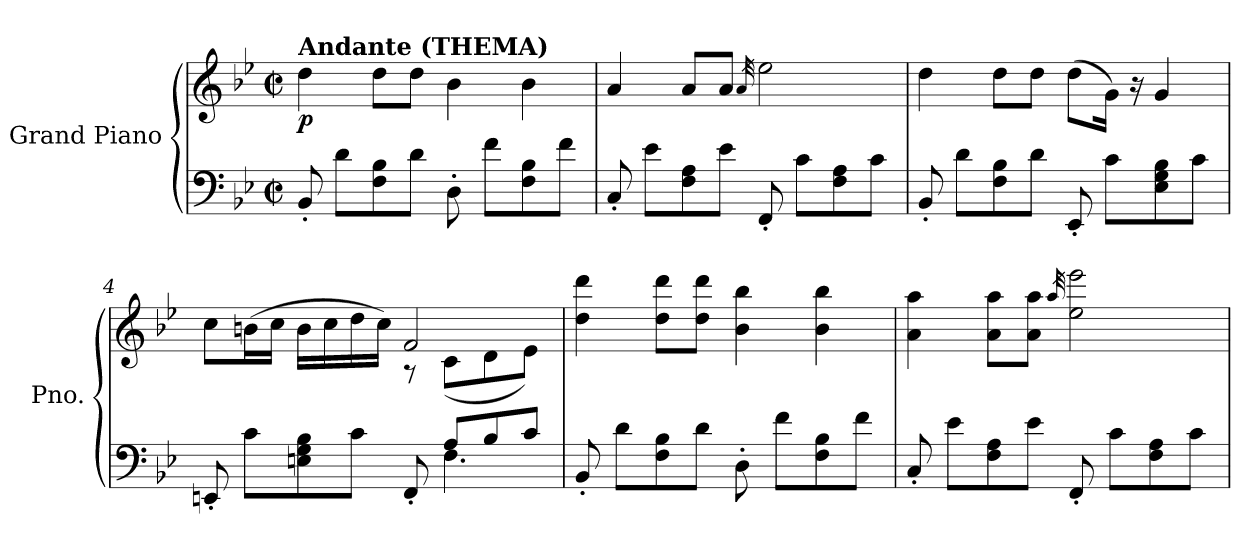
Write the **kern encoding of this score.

**kern	**kern	**dynam
*part1	*part1	*part1
*staff2	*staff1	*staff1/2
*I"Grand Piano	*	*
*I'Pno.	*	*
*clefF4	*clefG2	*
*k[b-e-]	*k[b-e-]	*
*M2/2	*M2/2	*
*met(c|)	*met(c|)	*
=1	=1	=1
!	!LO:TX:a:B:t=Andante (THEMA)	!
!	!	!LO:DY:b
8BB-'/	4dd\	p
8d\L	.	.
8F\ 8B-\	8dd\L	.
8d\J	8dd\J	.
8D'\	4b-\	.
8f\L	.	.
8F\ 8B-\	4b-\	.
8f\J	.	.
=2	=2	=2
8C'/	4a/	.
8e-\L	.	.
8F\ 8A\	8a/L	.
8e-\J	8a/J	.
.	32qa/	.
8FF'/	2ee-\	.
8c\L	.	.
8F\ 8A\	.	.
8c\J	.	.
=3	=3	=3
8BB-'/	4dd\	.
8d\L	.	.
8F\ 8B-\	8dd\L	.
8d\J	8dd\J	.
8EE-'/	(>8dd\L	.
8c\L	16g\Jk)	.
.	16r	.
8E-\ 8G\ 8B-\	4g/	.
8c\J	.	.
!!LO:LB:g=z
=4	=4	=4
*^	*^	*
8EEn'/	8ryy	8cc\L	2ryy	.
*v	*v	*	*	*
8c\L	(<16bn\L	.	.
.	16cc\JJ	.	.
8En\ 8G\ 8B-\	16b\LL	.	.
.	16cc\	.	.
8c\J	16dd\	.	.
.	16cc\JJ)	.	.
8FF'/	2f/	8r	.
*^	*	*	*
8A/L	4.F\	.	(>8c\L	.
8B-/	.	.	8d\	.
8c/J	.	.	8e-\J)	.
*v	*v	*	*	*
*	*v	*v	*
=5	=5	=5
8BB-'/	4dd\ 4ddd\	.
8d\L	.	.
8F\ 8B-\	8dd\ 8ddd\L	.
8d\J	8dd\ 8ddd\J	.
8D'\	4b-\ 4bb-\	.
8f\L	.	.
8F\ 8B-\	4b-\ 4bb-\	.
8f\J	.	.
=6	=6	=6
8C'/	4a\ 4aa\	.
8e-\L	.	.
8F\ 8A\	8a\ 8aa\L	.
8e-\J	8a\ 8aa\J	.
.	32qaa/	.
8FF'/	2ee-\ 2eee-\	.
8c\L	.	.
8F\ 8A\	.	.
8c\J	.	.
=	=	=
*-	*-	*-
